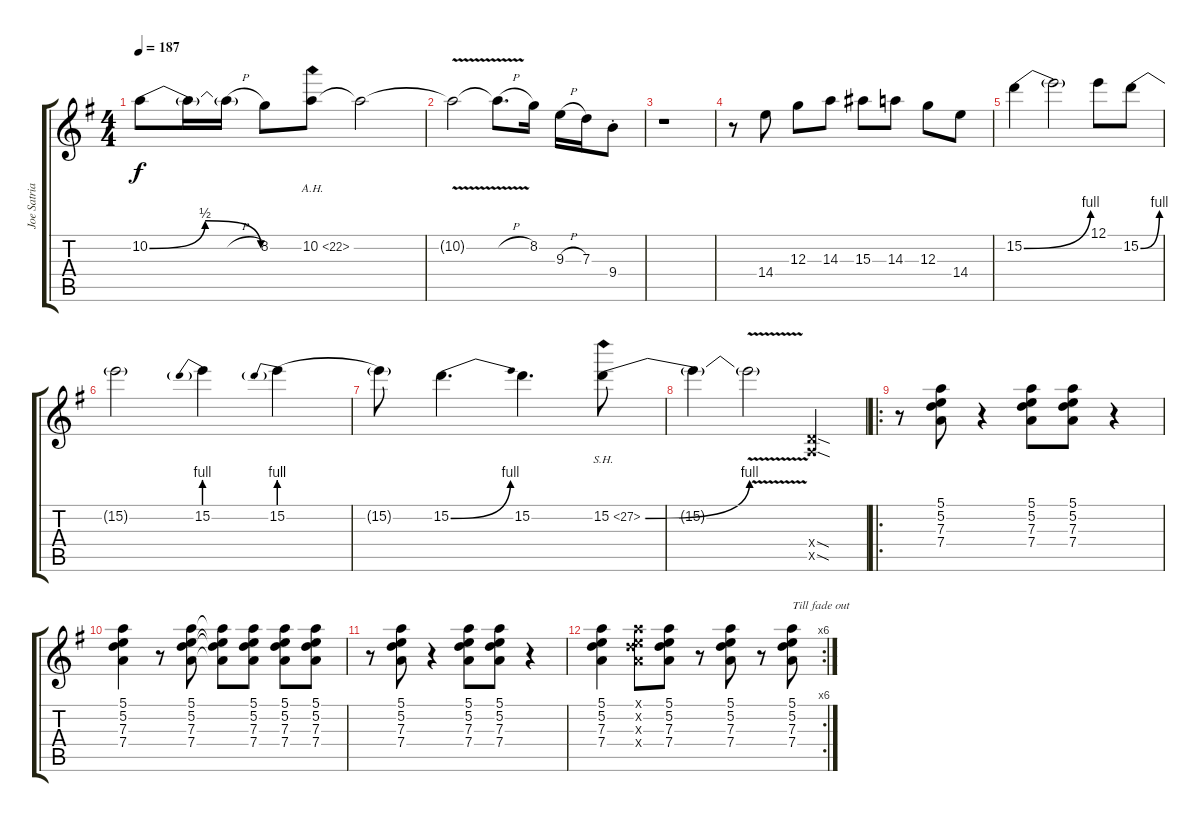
\track ("Joe Satriani" "Joe Satria") {instrument distortionguitar}
\staff {score tabs}
\tuning (E4 B3 G3 D3 A2 E2) {hide}
\ts (4 4)
\tempo 187
\clef g2
\ks g
10.2{be (bendrelease 0 0 30 2 30 2 60 0)}.8{dy f} 10.2{t}.16 10.2{h t}.16 8.2.8 10.2{ah 12}.8 10.2{t}.2 |
10.2{v t}.2 10.2{h t}.8{d} 8.2.16 9.3{h}.16 7.3.16 9.4{st}.8 |
r.1 |
r.8 14.4.8 12.3.8 14.3.8 15.3.8 14.3.8 12.3.8 14.4.8 |
15.2{be (bend 0 0 60 4)}.4 15.2{t}.2 12.1.8 15.2{be (bend 0 0 60 4)}.8 |
15.2{t}.2 15.2{be (prebend 0 4 60 4)}.4 15.2{be (prebend 0 4 60 4)}.4 |
15.2{t}.8 15.2{be (bend 0 0 60 4)}.4{d} 15.2.4{d} 15.2{be (bend 0 0 60 4) sh 12}.8 |
15.2{t}.4 15.2{v t}.2 (0.4{sod x} 0.5{sod x}).4 |
\ro
r.8 (5.1 5.2 7.3 7.4).8{instrument electricguitarclean} r.4 (5.1 5.2 7.3 7.4).8 (5.1 5.2 7.3 7.4).8 r.4 |
(5.1 5.2 7.3 7.4).4 r.8 (5.1 5.2 7.3 7.4).8 (5.1{t} 5.2{t} 7.3{t} 7.4{t}).8 (5.1 5.2 7.3 7.4).8 (5.1 5.2 7.3 7.4).8 (5.1 5.2 7.3 7.4).8 |
r.8 (5.1 5.2 7.3 7.4).8 r.4 (5.1 5.2 7.3 7.4).8 (5.1 5.2 7.3 7.4).8 r.4 |
\rc 6
(5.1 5.2 7.3 7.4).4 (5.1{x} 5.2{x} 7.3{x} 7.4{x}).8 (5.1 5.2 7.3 7.4).8 r.8 (5.1 5.2 7.3 7.4).8 r.8 (5.1 5.2 7.3 7.4).8{txt "Till fade out"}
